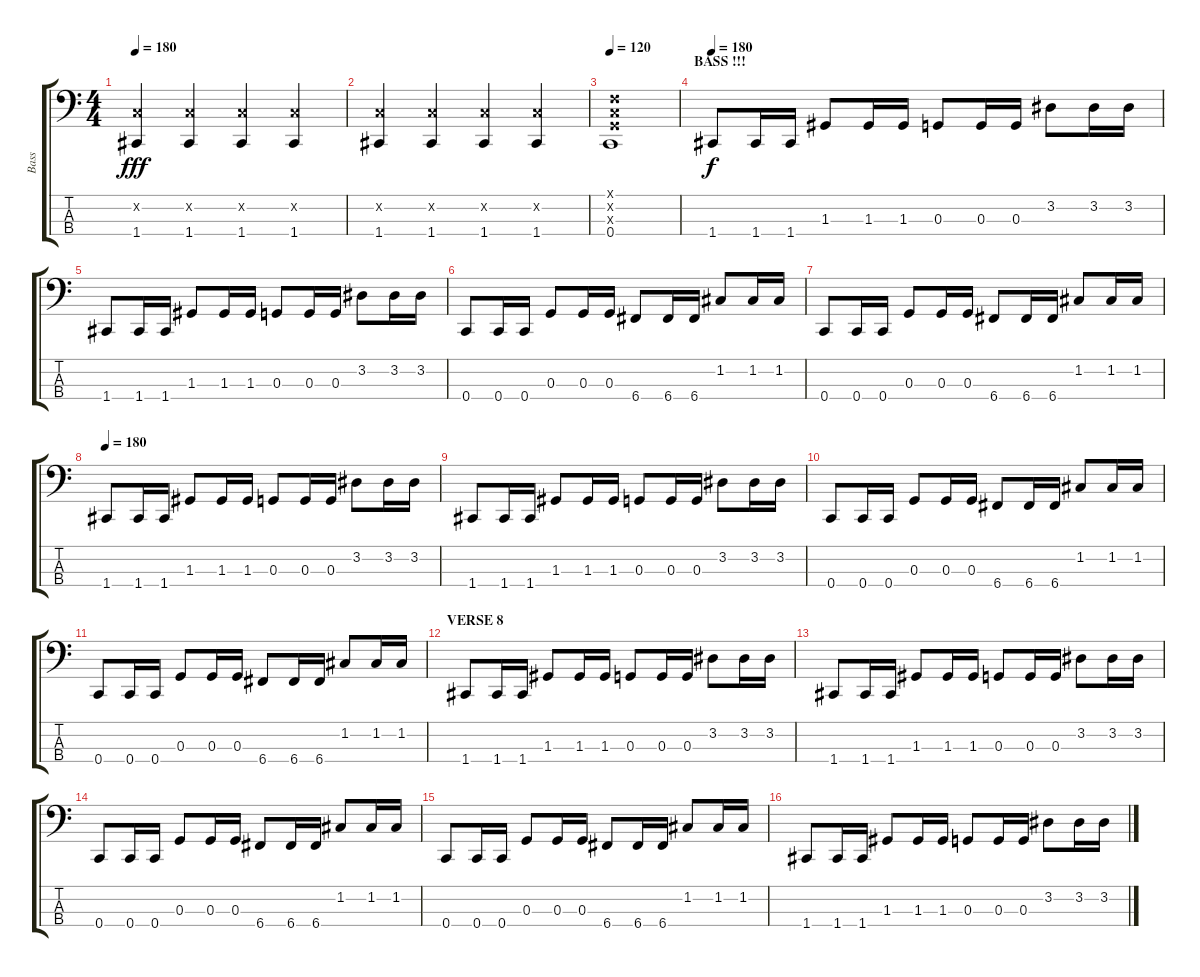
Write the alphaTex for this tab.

\track ("Bass" "Bass") {instrument electricbasspick}
\staff {score tabs}
\tuning (F2 C2 G1 C1) {hide}
\ts (4 4)
\tempo 180
\clef f4
\ks c
(0.2{x} 1.4).4{dy fff} (0.2{x} 1.4).4 (0.2{x} 1.4).4 (0.2{x} 1.4).4 |
(0.2{x} 1.4).4 (0.2{x} 1.4).4 (0.2{x} 1.4).4 (0.2{x} 1.4).4 |
\tempo 120
(0.1{x} 0.2{x} 0.3{x} 0.4).1 |
\section ("" "BASS !!!")
\tempo 180
1.4.8{dy f instrument electricbasspick} 1.4.16 1.4.16 1.3.8 1.3.16 1.3.16 0.3.8 0.3.16 0.3.16 3.2.8 3.2.16 3.2.16 |
1.4.8 1.4.16 1.4.16 1.3.8 1.3.16 1.3.16 0.3.8 0.3.16 0.3.16 3.2.8 3.2.16 3.2.16 |
0.4.8 0.4.16 0.4.16 0.3.8 0.3.16 0.3.16 6.4.8 6.4.16 6.4.16 1.2.8 1.2.16 1.2.16 |
0.4.8 0.4.16 0.4.16 0.3.8 0.3.16 0.3.16 6.4.8 6.4.16 6.4.16 1.2.8 1.2.16 1.2.16 |
\tempo 180
1.4.8{instrument electricbasspick} 1.4.16 1.4.16 1.3.8 1.3.16 1.3.16 0.3.8 0.3.16 0.3.16 3.2.8 3.2.16 3.2.16 |
1.4.8 1.4.16 1.4.16 1.3.8 1.3.16 1.3.16 0.3.8 0.3.16 0.3.16 3.2.8 3.2.16 3.2.16 |
0.4.8 0.4.16 0.4.16 0.3.8 0.3.16 0.3.16 6.4.8 6.4.16 6.4.16 1.2.8 1.2.16 1.2.16 |
0.4.8 0.4.16 0.4.16 0.3.8 0.3.16 0.3.16 6.4.8 6.4.16 6.4.16 1.2.8 1.2.16 1.2.16 |
\section ("" "VERSE 8")
1.4.8 1.4.16 1.4.16 1.3.8 1.3.16 1.3.16 0.3.8 0.3.16 0.3.16 3.2.8 3.2.16 3.2.16 |
1.4.8 1.4.16 1.4.16 1.3.8 1.3.16 1.3.16 0.3.8 0.3.16 0.3.16 3.2.8 3.2.16 3.2.16 |
0.4.8 0.4.16 0.4.16 0.3.8 0.3.16 0.3.16 6.4.8 6.4.16 6.4.16 1.2.8 1.2.16 1.2.16 |
0.4.8 0.4.16 0.4.16 0.3.8 0.3.16 0.3.16 6.4.8 6.4.16 6.4.16 1.2.8 1.2.16 1.2.16 |
1.4.8 1.4.16 1.4.16 1.3.8 1.3.16 1.3.16 0.3.8 0.3.16 0.3.16 3.2.8 3.2.16 3.2.16
